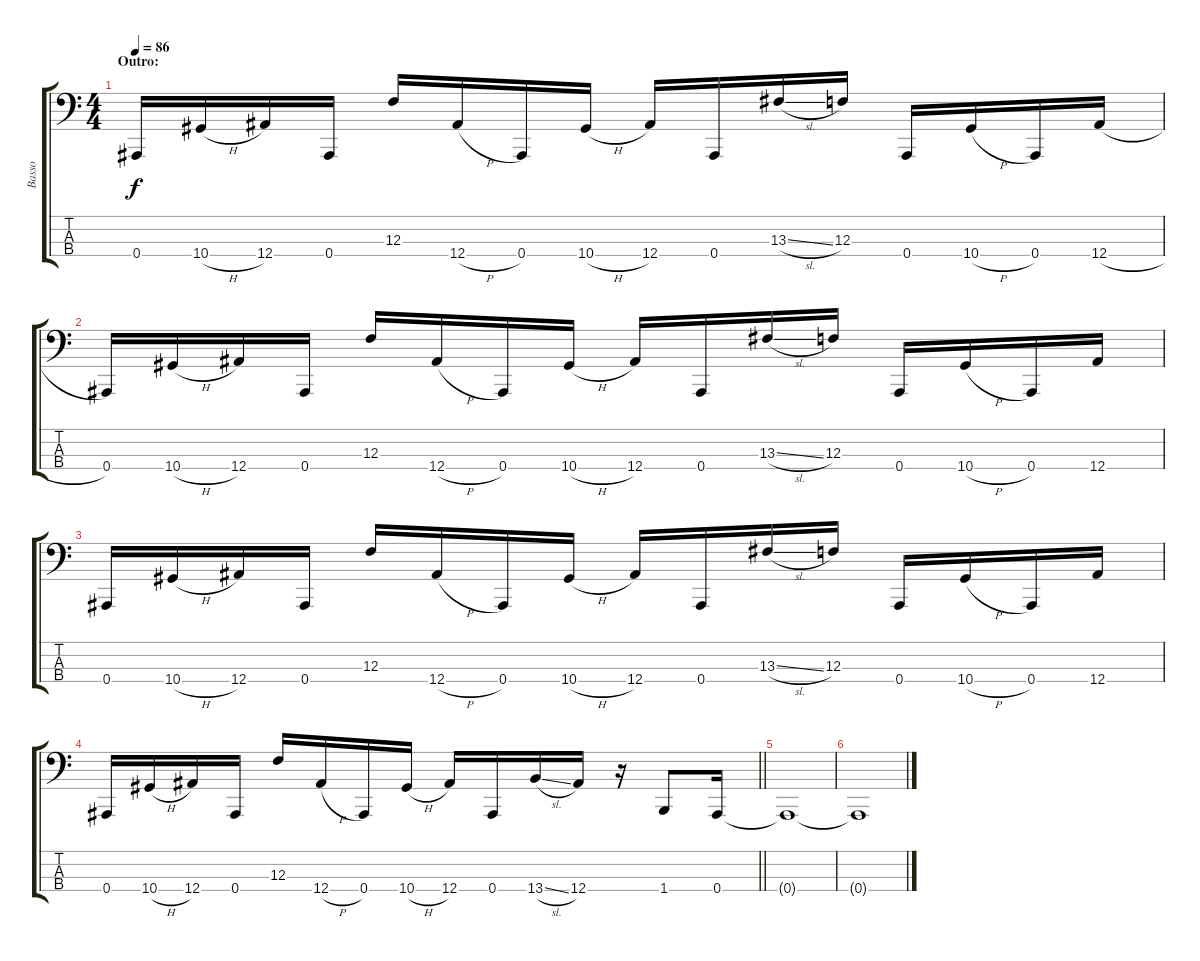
\track ("Basso" "Basso") {instrument electricbasspick}
\staff {score tabs}
\tuning (Eb2 Bb1 F1 Bb0) {hide}
\ts (4 4)
\section ("" "Outro:")
\tempo 86
\clef f4
\ks c
0.4{t}.16{dy f} 10.4{h}.16 12.4.16 0.4.16 12.3.16 12.4{h}.16 0.4.16 10.4{h}.16 12.4.16 0.4.16 13.3{sl}.16 12.3.16 0.4.16 10.4{h}.16 0.4.16 12.4{h}.16 |
0.4.16 10.4{h}.16 12.4.16 0.4.16 12.3.16 12.4{h}.16 0.4.16 10.4{h}.16 12.4.16 0.4.16 13.3{sl}.16 12.3.16 0.4.16 10.4{h}.16 0.4.16 12.4.16 |
0.4.16 10.4{h}.16 12.4.16 0.4.16 12.3.16 12.4{h}.16 0.4.16 10.4{h}.16 12.4.16 0.4.16 13.3{sl}.16 12.3.16 0.4.16 10.4{h}.16 0.4.16 12.4.16 |
\barLineRight lightlight
0.4.16 10.4{h}.16 12.4.16 0.4.16 12.3.16 12.4{h}.16 0.4.16 10.4{h}.16 12.4.16 0.4.16 13.4{sl}.16 12.4.16 r.16 1.4.8 0.4.16 |
0.4{t}.1 |
0.4{t}.1
